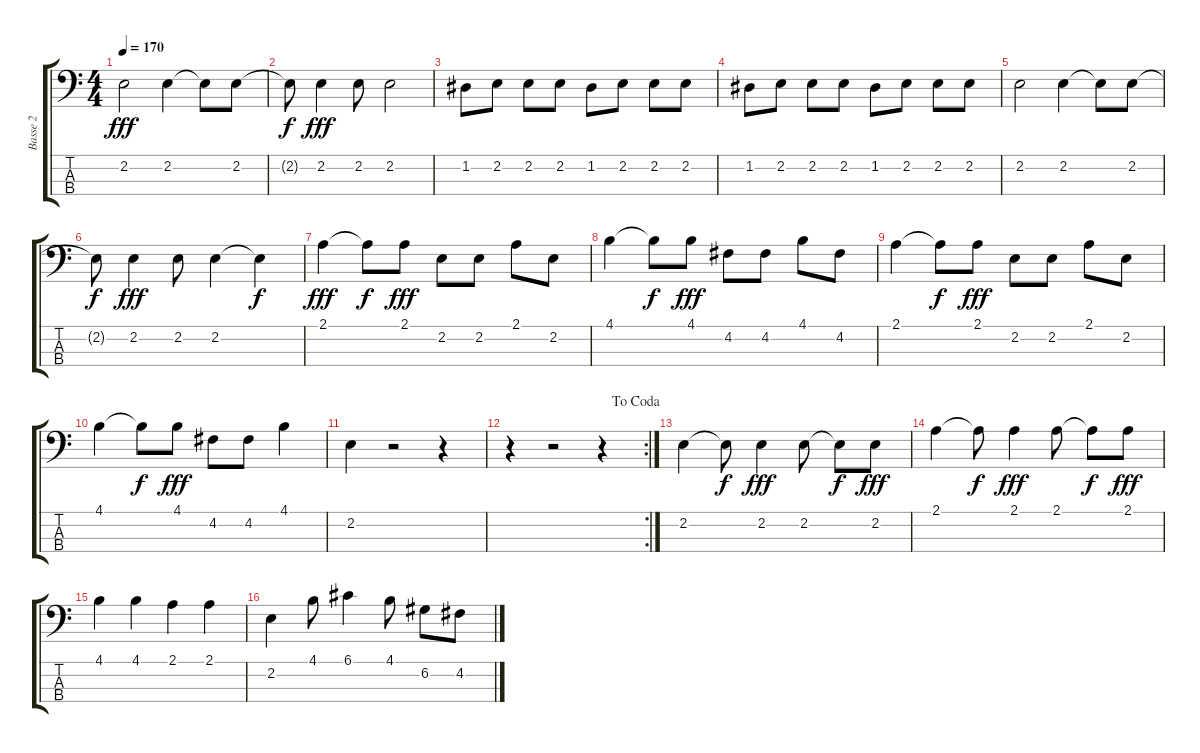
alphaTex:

\track ("Basse 2" "Basse 2") {instrument electricbasspick}
\staff {score tabs}
\tuning (G2 D2 A1 E1) {hide}
\ts (4 4)
\tempo 170
\clef f4
\ks c
2.2.2{dy fff} 2.2.4 2.2{t}.8 2.2.8 |
2.2{t}.8{dy f} 2.2.4{dy fff} 2.2.8 2.2.2 |
1.2.8 2.2.8 2.2.8 2.2.8 1.2.8 2.2.8 2.2.8 2.2.8 |
1.2.8 2.2.8 2.2.8 2.2.8 1.2.8 2.2.8 2.2.8 2.2.8 |
2.2.2 2.2.4 2.2{t}.8 2.2.8 |
2.2{t}.8{dy f} 2.2.4{dy fff} 2.2.8 2.2.4 2.2{t}.4{dy f} |
2.1.4{dy fff} 2.1{t}.8{dy f} 2.1.8{dy fff} 2.2.8 2.2.8 2.1.8 2.2.8 |
4.1.4 4.1{t}.8{dy f} 4.1.8{dy fff} 4.2.8 4.2.8 4.1.8 4.2.8 |
2.1.4 2.1{t}.8{dy f} 2.1.8{dy fff} 2.2.8 2.2.8 2.1.8 2.2.8 |
4.1.4 4.1{t}.8{dy f} 4.1.8{dy fff} 4.2.8 4.2.8 4.1.4 |
2.2.4 r.2 r.4 |
\rc 2
\jump dacoda
r.4 r.2 r.4 |
2.2.4 2.2{t}.8{dy f} 2.2.4{dy fff} 2.2.8 2.2{t}.8{dy f} 2.2.8{dy fff} |
2.1.4 2.1{t}.8{dy f} 2.1.4{dy fff} 2.1.8 2.1{t}.8{dy f} 2.1.8{dy fff} |
4.1.4 4.1.4 2.1.4 2.1.4 |
2.2.4 4.1.8 6.1.4 4.1.8 6.2.8 4.2.8
